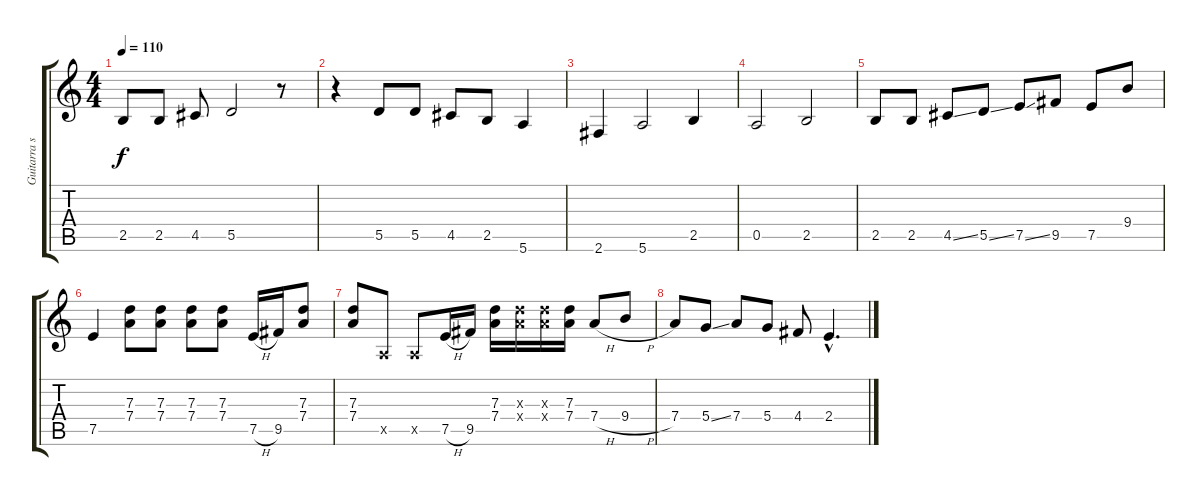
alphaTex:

\track ("Guitarra solo" "Guitarra s") {instrument overdrivenguitar}
\staff {score tabs}
\tuning (E4 B3 G3 D3 A2 E2) {hide}
\ts (4 4)
\tempo 110
\clef g2
\ks c
2.5.8{dy f} 2.5.8 4.5.8 5.5.2 r.8 |
r.4 5.5.8 5.5.8 4.5.8 2.5.8 5.6.4 |
2.6.4 5.6.2 2.5.4 |
0.5.2 2.5.2 |
2.5.8 2.5.8 4.5{ss}.8 5.5{ss}.8 7.5{ss}.8 9.5.8 7.5.8 9.4.8 |
7.5.4 (7.3 7.4).8 (7.3 7.4).8 (7.3 7.4).8 (7.3 7.4).8 7.5{h}.16 9.5.16 (7.3 7.4).8 |
(7.3 7.4).8 0.5{x}.8 0.5{x}.8 7.5{h}.16 9.5.16 (7.3 7.4).16 (7.3{x} 7.4{x}).16 (7.3{x} 7.4{x}).16 (7.3 7.4).16 7.4{h}.8 9.4{h}.8 |
7.4.8 5.4{ss}.8 7.4.8 5.4.8 4.4.8 2.4{hac}.4{d}
